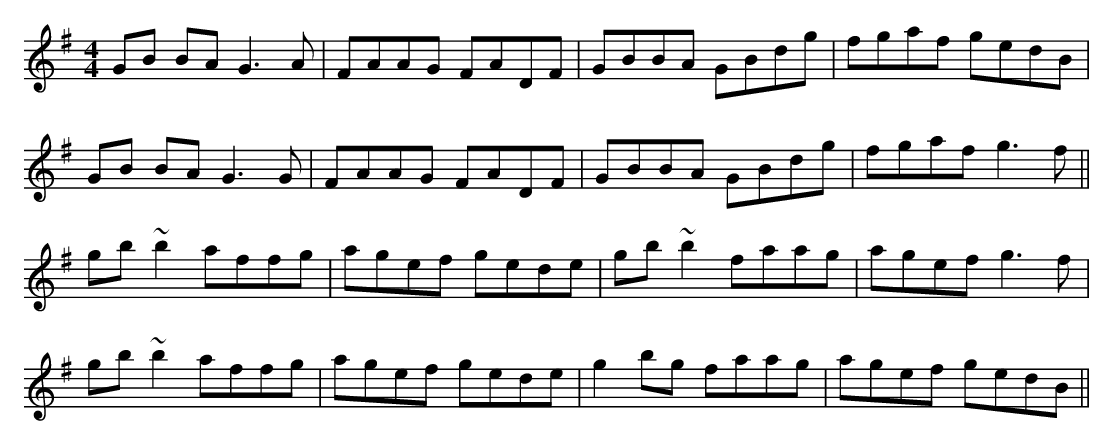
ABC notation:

X:1
M:4/4
K:G
GB BA G3 A|FAAG FADF|GBBA GBdg|fgaf gedB|
GB BA G3 G|FAAG FADF|GBBA GBdg|fgaf g3 f||
gb ~b2 affg|agef gede|gb ~b2 faag|agef g3 f|
gb ~b2 affg|agef gede|g2 bg faag|agef gedB||
